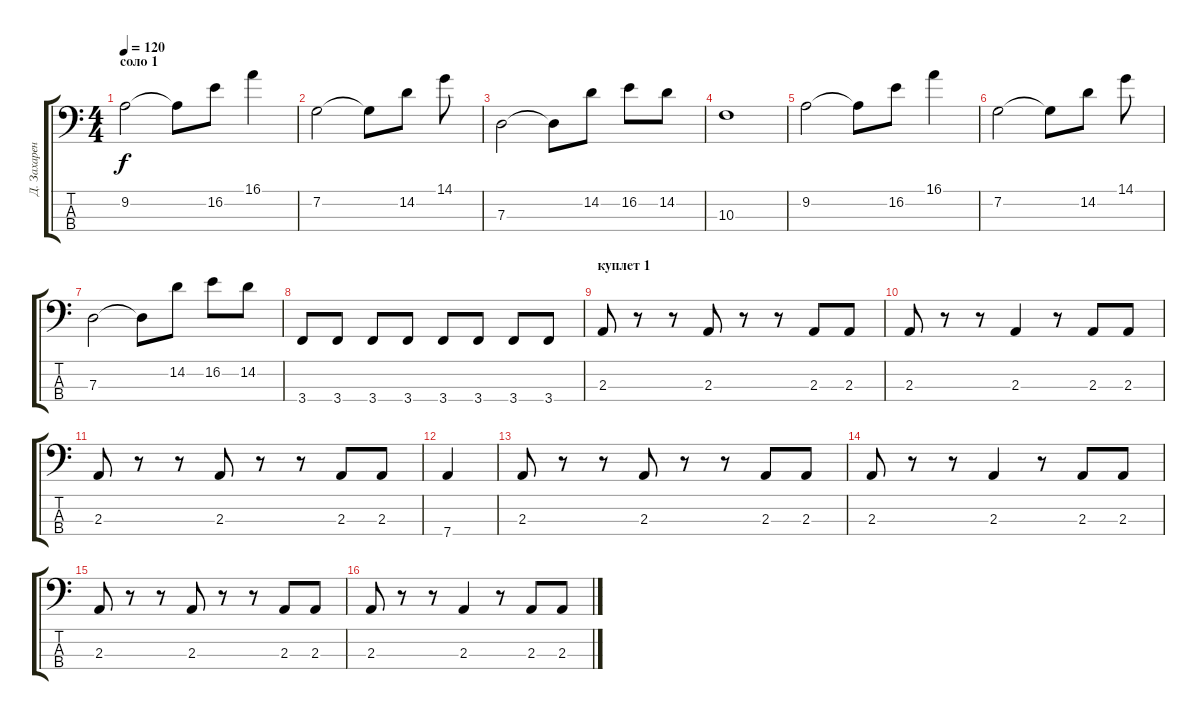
\track ("Д. Захаренков" "Д. Захарен") {instrument electricbassfinger}
\staff {score tabs}
\tuning (F2 C2 G1 D1) {hide}
\ts (4 4)
\section ("" "соло 1")
\tempo 120
\clef f4
\ks c
9.2.2{dy f instrument electricbassfinger} 9.2{t}.8 16.2.8 16.1.4 |
7.2.2 7.2{t}.8 14.2.8 14.1.8 |
7.3.2 7.3{t}.8 14.2.8 16.2.8 14.2.8 |
10.3.1 |
9.2.2 9.2{t}.8 16.2.8 16.1.4 |
7.2.2 7.2{t}.8 14.2.8 14.1.8 |
7.3.2 7.3{t}.8 14.2.8 16.2.8 14.2.8 |
3.4.8 3.4.8 3.4.8 3.4.8 3.4.8 3.4.8 3.4.8 3.4.8 |
\section ("" "куплет 1")
2.3.8 r.8 r.8 2.3.8 r.8 r.8 2.3.8 2.3.8 |
2.3.8 r.8 r.8 2.3.4 r.8 2.3.8 2.3.8 |
2.3.8 r.8 r.8 2.3.8 r.8 r.8 2.3.8 2.3.8 |
7.4.4 |
2.3.8 r.8 r.8 2.3.8 r.8 r.8 2.3.8 2.3.8 |
2.3.8 r.8 r.8 2.3.4 r.8 2.3.8 2.3.8 |
2.3.8 r.8 r.8 2.3.8 r.8 r.8 2.3.8 2.3.8 |
2.3.8 r.8 r.8 2.3.4 r.8 2.3.8 2.3.8
